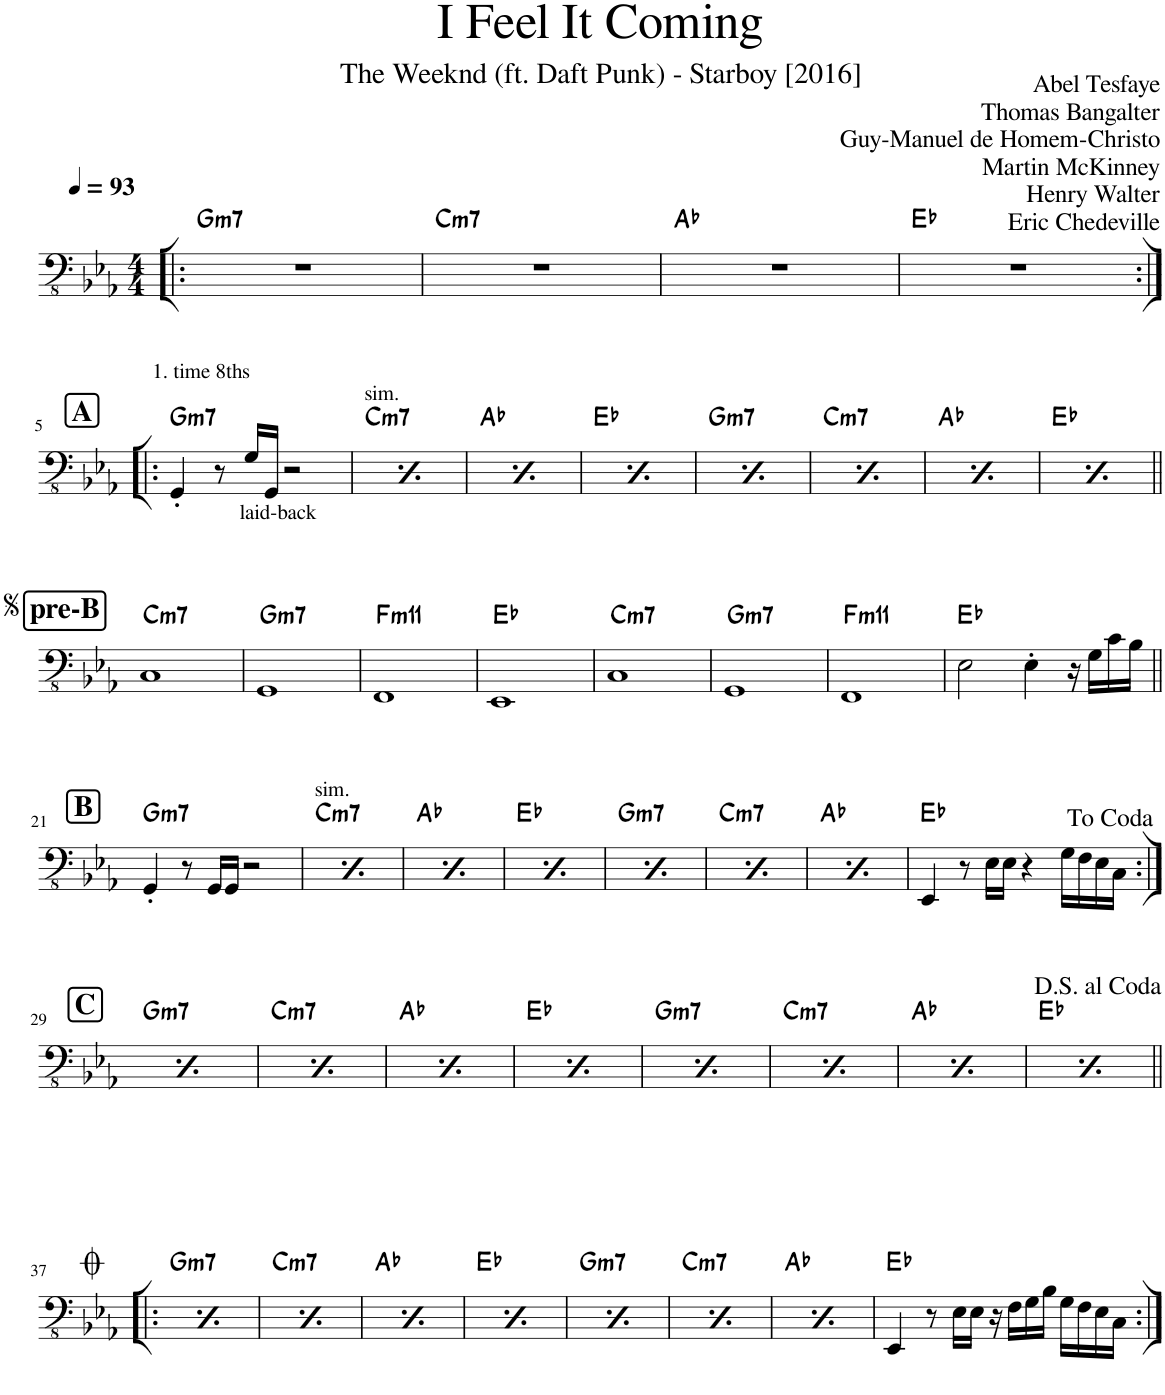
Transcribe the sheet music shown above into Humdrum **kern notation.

**kern	**harte
*part1	*part1
*staff1	*
*I"Acoustic Bass	*
*I'Bass	*
*clefFv4	*
*k[b-e-a-]	*
*M4/4	*
*MM93	*
=1!|:	=1!|:
!	!LO:H:kt=m7
1r	G:min7
=2	=2
!	!LO:H:kt=m7
1r	C:min7
=3	=3
1r	Ab:maj
=4	=4
1r	Eb:maj
!!LO:LB:g=z
!!LO:REH:place=s1:a:B:cj:fs=14:t=A
=5:|!|:	=5:|!|:
!LO:TX:a:t=1. time 8ths	!LO:H:kt=m7
4GGG'/	G:min7
8r	.
16GG/LL	.
!LO:TX:b:t=laid-back	!
16GGG/JJ	.
2r	.
!!LO:REH:place=s1:a:B:cj:fs=14:t=A
=6	=6
!LO:TX:a:t=1. time 8ths	!LO:H:kt=m7
4GGG'/	G:min7
8r	.
16GG/LL	.
!LO:TX:b:t=laid-back	!
16GGG/JJ	.
2r	.
!!LO:REH:place=s1:a:B:cj:fs=14:t=A
=7	=7
!LO:TX:a:t=1. time 8ths	!LO:H:kt=m7
4GGG'/	G:min7
8r	.
16GG/LL	.
!LO:TX:b:t=laid-back	!
16GGG/JJ	.
2r	.
!!LO:REH:place=s1:a:B:cj:fs=14:t=A
=8	=8
!LO:TX:a:t=1. time 8ths	!LO:H:kt=m7
4GGG'/	G:min7
8r	.
16GG/LL	.
!LO:TX:b:t=laid-back	!
16GGG/JJ	.
2r	.
!!LO:REH:place=s1:a:B:cj:fs=14:t=A
=9	=9
!LO:TX:a:t=1. time 8ths	!LO:H:kt=m7
4GGG'/	G:min7
8r	.
16GG/LL	.
!LO:TX:b:t=laid-back	!
16GGG/JJ	.
2r	.
!!LO:REH:place=s1:a:B:cj:fs=14:t=A
=10	=10
!LO:TX:a:t=1. time 8ths	!LO:H:kt=m7
4GGG'/	G:min7
8r	.
16GG/LL	.
!LO:TX:b:t=laid-back	!
16GGG/JJ	.
2r	.
!!LO:REH:place=s1:a:B:cj:fs=14:t=A
=11	=11
!LO:TX:a:t=1. time 8ths	!LO:H:kt=m7
4GGG'/	G:min7
8r	.
16GG/LL	.
!LO:TX:b:t=laid-back	!
16GGG/JJ	.
2r	.
!!LO:REH:place=s1:a:B:cj:fs=14:t=A
=12	=12
!LO:TX:a:t=1. time 8ths	!LO:H:kt=m7
4GGG'/	G:min7
8r	.
16GG/LL	.
!LO:TX:b:t=laid-back	!
16GGG/JJ	.
2r	.
!!LO:LB:g=z
!!LO:REH:place=s1:a:B:cj:fs=14:t=pre-B
=13||	=13||
!	!LO:H:kt=m7
1CC	C:min7
=14	=14
!	!LO:H:kt=m7
1GGG	G:min7
=15	=15
!	!LO:H:kt=m11
1FFF	F:min9(11)
=16	=16
1EEE-	Eb:maj
=17	=17
!	!LO:H:kt=m7
1CC	C:min7
=18	=18
!	!LO:H:kt=m7
1GGG	G:min7
=19	=19
!	!LO:H:kt=m11
1FFF	F:min9(11)
=20	=20
2EE-\	Eb:maj
4EE-'\	.
16r	.
16GG\LL	.
16C\	.
16BB-\JJ	.
!!LO:LB:g=z
!!LO:REH:place=s1:a:B:cj:fs=14:t=B
=21||	=21||
!	!LO:H:kt=m7
4GGG'/	G:min7
8r	.
16GGG/LL	.
16GGG/JJ	.
2r	.
!!LO:REH:place=s1:a:B:cj:fs=14:t=B
=22	=22
!	!LO:H:kt=m7
4GGG'/	G:min7
8r	.
16GGG/LL	.
16GGG/JJ	.
2r	.
!!LO:REH:place=s1:a:B:cj:fs=14:t=B
=23	=23
!	!LO:H:kt=m7
4GGG'/	G:min7
8r	.
16GGG/LL	.
16GGG/JJ	.
2r	.
!!LO:REH:place=s1:a:B:cj:fs=14:t=B
=24	=24
!	!LO:H:kt=m7
4GGG'/	G:min7
8r	.
16GGG/LL	.
16GGG/JJ	.
2r	.
!!LO:REH:place=s1:a:B:cj:fs=14:t=B
=25	=25
!	!LO:H:kt=m7
4GGG'/	G:min7
8r	.
16GGG/LL	.
16GGG/JJ	.
2r	.
!!LO:REH:place=s1:a:B:cj:fs=14:t=B
=26	=26
!	!LO:H:kt=m7
4GGG'/	G:min7
8r	.
16GGG/LL	.
16GGG/JJ	.
2r	.
!!LO:REH:place=s1:a:B:cj:fs=14:t=B
=27	=27
!	!LO:H:kt=m7
4GGG'/	G:min7
8r	.
16GGG/LL	.
16GGG/JJ	.
2r	.
=28	=28
4EEE-/	Eb:maj
8r	.
16EE-\LL	.
16EE-\JJ	.
4r	.
16GG\LL	.
16FF\	.
16EE-\	.
16CC\JJ	.
!!LO:LB:g=z
=29:|!	=29:|!
4EEE-/	Eb:maj
8r	.
16EE-\LL	.
16EE-\JJ	.
4r	.
16GG\LL	.
16FF\	.
16EE-\	.
16CC\JJ	.
=30	=30
4EEE-/	Eb:maj
8r	.
16EE-\LL	.
16EE-\JJ	.
4r	.
16GG\LL	.
16FF\	.
16EE-\	.
16CC\JJ	.
=31	=31
4EEE-/	Eb:maj
8r	.
16EE-\LL	.
16EE-\JJ	.
4r	.
16GG\LL	.
16FF\	.
16EE-\	.
16CC\JJ	.
=32	=32
4EEE-/	Eb:maj
8r	.
16EE-\LL	.
16EE-\JJ	.
4r	.
16GG\LL	.
16FF\	.
16EE-\	.
16CC\JJ	.
=33	=33
4EEE-/	Eb:maj
8r	.
16EE-\LL	.
16EE-\JJ	.
4r	.
16GG\LL	.
16FF\	.
16EE-\	.
16CC\JJ	.
=34	=34
4EEE-/	Eb:maj
8r	.
16EE-\LL	.
16EE-\JJ	.
4r	.
16GG\LL	.
16FF\	.
16EE-\	.
16CC\JJ	.
=35	=35
4EEE-/	Eb:maj
8r	.
16EE-\LL	.
16EE-\JJ	.
4r	.
16GG\LL	.
16FF\	.
16EE-\	.
16CC\JJ	.
=36	=36
4EEE-/	Eb:maj
8r	.
16EE-\LL	.
16EE-\JJ	.
4r	.
16GG\LL	.
16FF\	.
16EE-\	.
16CC\JJ	.
!!LO:LB:g=z
=37!|:	=37!|:
4EEE-/	Eb:maj
8r	.
16EE-\LL	.
16EE-\JJ	.
4r	.
16GG\LL	.
16FF\	.
16EE-\	.
16CC\JJ	.
=38	=38
4EEE-/	Eb:maj
8r	.
16EE-\LL	.
16EE-\JJ	.
4r	.
16GG\LL	.
16FF\	.
16EE-\	.
16CC\JJ	.
=39	=39
4EEE-/	Eb:maj
8r	.
16EE-\LL	.
16EE-\JJ	.
4r	.
16GG\LL	.
16FF\	.
16EE-\	.
16CC\JJ	.
=40	=40
4EEE-/	Eb:maj
8r	.
16EE-\LL	.
16EE-\JJ	.
4r	.
16GG\LL	.
16FF\	.
16EE-\	.
16CC\JJ	.
=41	=41
4EEE-/	Eb:maj
8r	.
16EE-\LL	.
16EE-\JJ	.
4r	.
16GG\LL	.
16FF\	.
16EE-\	.
16CC\JJ	.
=42	=42
4EEE-/	Eb:maj
8r	.
16EE-\LL	.
16EE-\JJ	.
4r	.
16GG\LL	.
16FF\	.
16EE-\	.
16CC\JJ	.
=43	=43
4EEE-/	Eb:maj
8r	.
16EE-\LL	.
16EE-\JJ	.
4r	.
16GG\LL	.
16FF\	.
16EE-\	.
16CC\JJ	.
=44	=44
4EEE-/	Eb:maj
8r	.
16EE-\LL	.
16EE-\JJ	.
16r	.
16FF\LL	.
16GG\	.
16BB-\JJ	.
16GG\LL	.
16FF\	.
16EE-\	.
16CC\JJ	.
=:|!	=:|!
*-	*-
